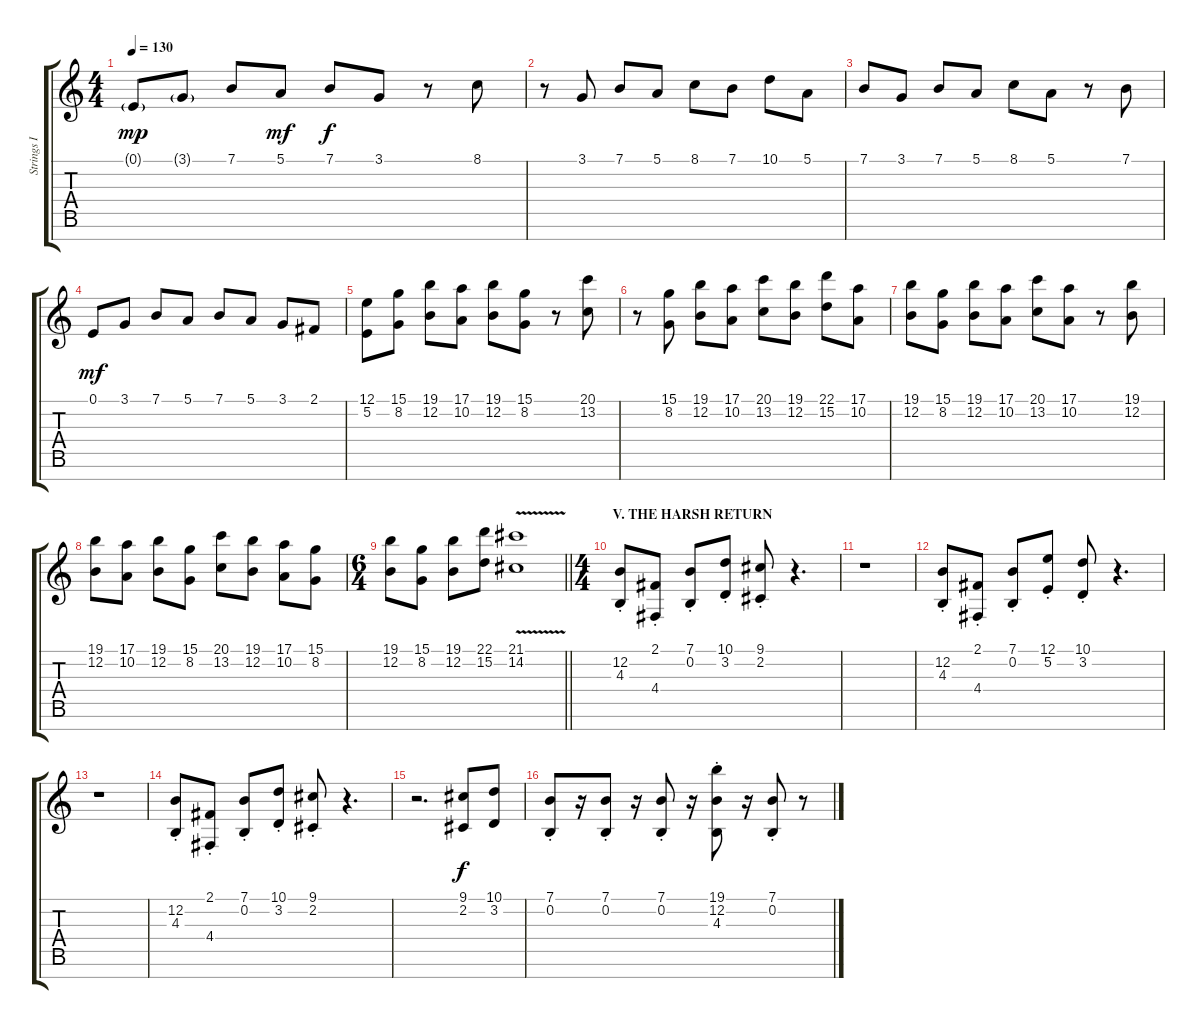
\track ("Strings I" "Strings I") {instrument stringensemble1}
\staff {score tabs}
\tuning (E4 B3 G3 D3 A2 E2 B1) {hide}
\ts (4 4)
\tempo 130
\clef g2
\ks c
0.1{g}.8{dy mp} 3.1{g}.8 7.1.8 5.1.8{dy mf} 7.1.8{dy f} 3.1.8 r.8 8.1.8 |
r.8 3.1.8 7.1.8 5.1.8 8.1.8 7.1.8 10.1.8 5.1.8 |
7.1.8 3.1.8 7.1.8 5.1.8 8.1.8 5.1.8 r.8 7.1.8 |
0.1.8{dy mf} 3.1.8 7.1.8 5.1.8 7.1.8 5.1.8 3.1.8 2.1.8 |
(12.1 5.2).8 (15.1 8.2).8 (19.1 12.2).8 (17.1 10.2).8 (19.1 12.2).8 (15.1 8.2).8 r.8 (20.1 13.2).8 |
r.8 (15.1 8.2).8 (19.1 12.2).8 (17.1 10.2).8 (20.1 13.2).8 (19.1 12.2).8 (22.1 15.2).8 (17.1 10.2).8 |
(19.1 12.2).8 (15.1 8.2).8 (19.1 12.2).8 (17.1 10.2).8 (20.1 13.2).8 (17.1 10.2).8 r.8 (19.1 12.2).8 |
(19.1 12.2).8 (17.1 10.2).8 (19.1 12.2).8 (15.1 8.2).8 (20.1 13.2).8 (19.1 12.2).8 (17.1 10.2).8 (15.1 8.2).8 |
\ts (6 4)
\barLineRight lightlight
(19.1 12.2).8 (15.1 8.2).8 (19.1 12.2).8 (22.1 15.2).8 (21.1{v} 14.2{v}).1 |
\ts (4 4)
\section ("" "V. THE HARSH RETURN")
(12.2{st} 4.3{st}).8 (2.1{st} 4.4{st}).8 (7.1{st} 0.2{st}).8 (10.1{st} 3.2{st}).8 (9.1{st} 2.2{st}).8 r.4{d} |
r.1 |
(12.2{st} 4.3{st}).8 (2.1{st} 4.4{st}).8 (7.1{st} 0.2{st}).8 (12.1{st} 5.2{st}).8 (10.1{st} 3.2{st}).8 r.4{d} |
r.1 |
(12.2{st} 4.3{st}).8 (2.1{st} 4.4{st}).8 (7.1{st} 0.2{st}).8 (10.1{st} 3.2{st}).8 (9.1{st} 2.2{st}).8 r.4{d} |
r.2{d} (9.1 2.2).8{dy f} (10.1 3.2).8 |
(7.1{st} 0.2{st}).8 r.16 (7.1{st} 0.2{st}).8 r.16 (7.1{st} 0.2{st}).8 r.16 (19.1{st} 12.2{st} 4.3{st}).8 r.16 (7.1{st} 0.2{st}).8 r.8
